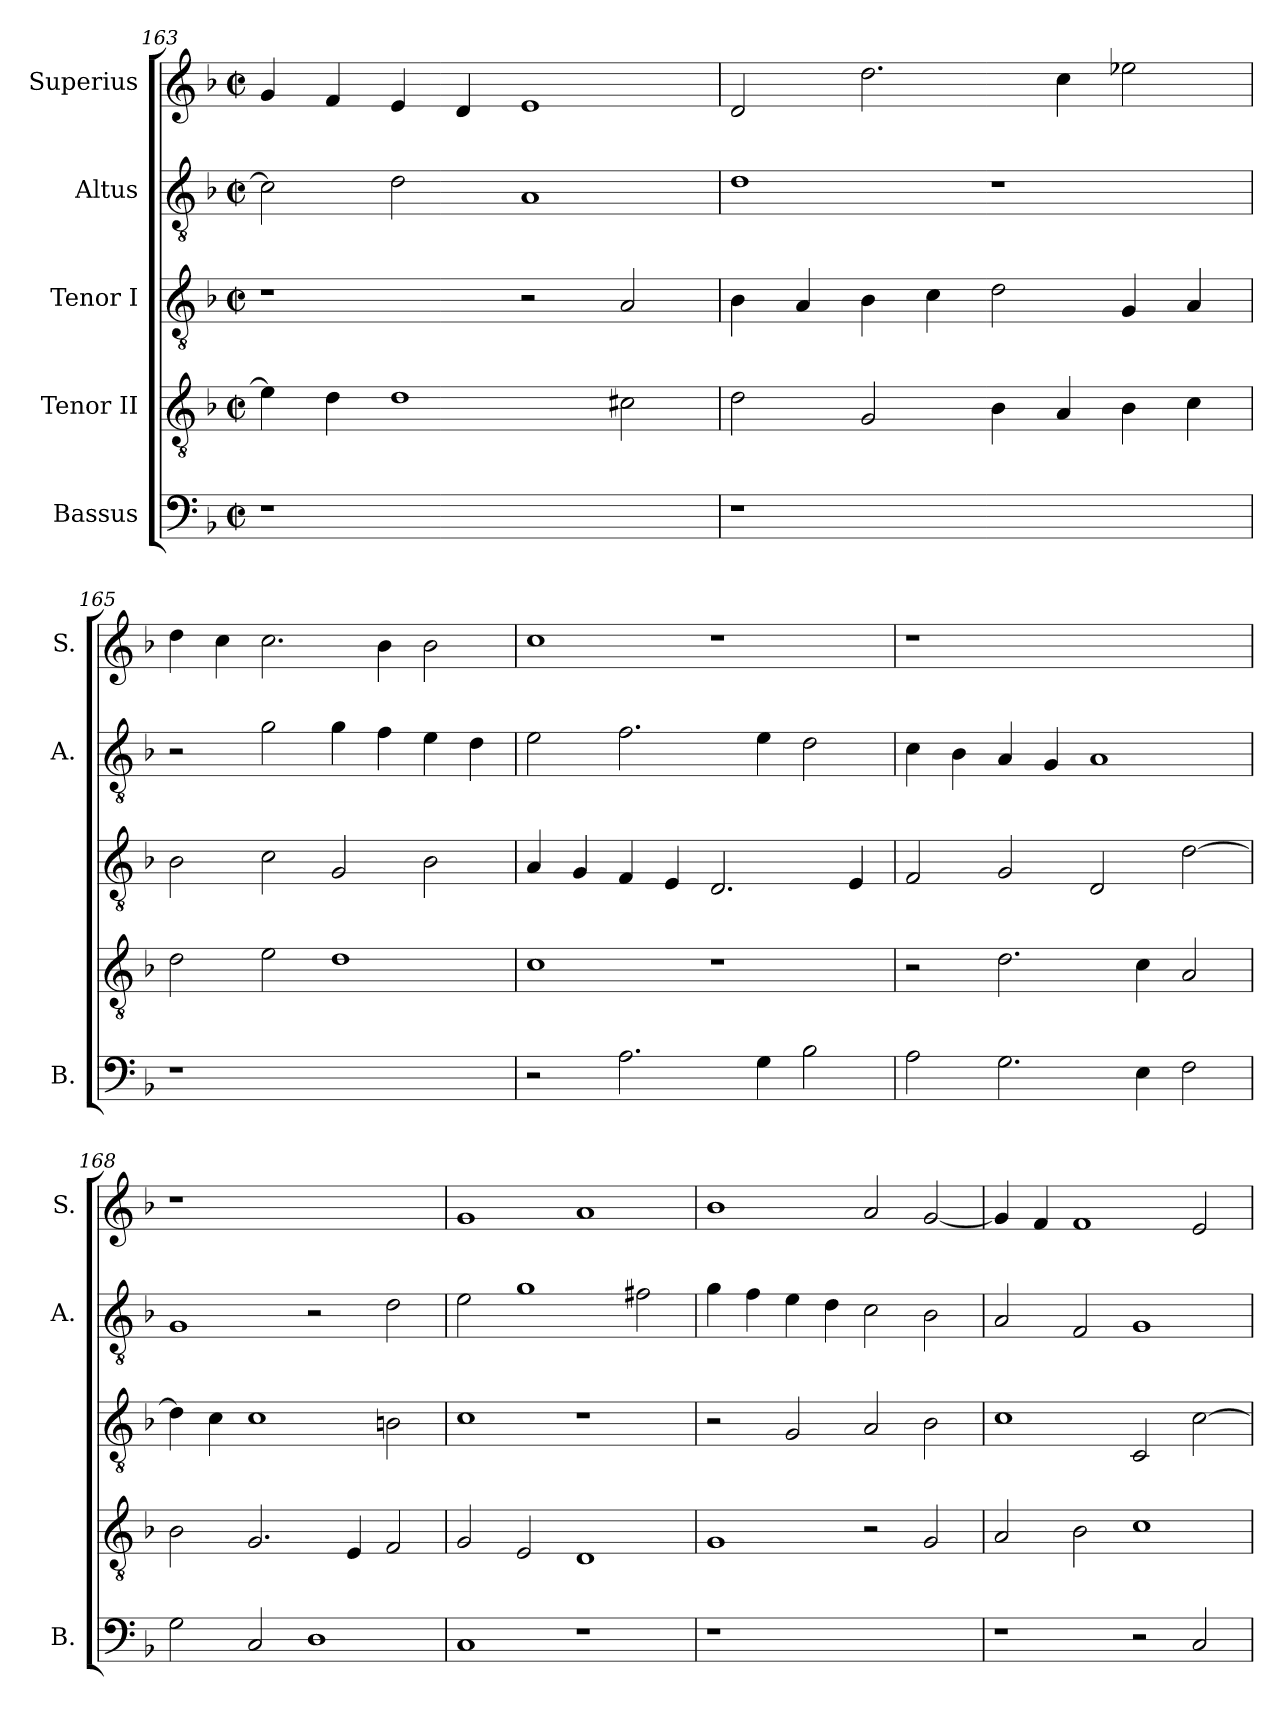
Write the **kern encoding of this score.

**kern	**kern	**kern	**kern	**kern
*part5	*part4	*part3	*part2	*part1
*staff5	*staff4	*staff3	*staff2	*staff1
*I"Bassus	*I"Tenor II	*I"Tenor I	*I"Altus	*I"Superius
*I'B.	*	*	*I'A.	*I'S.
*clefF4	*clefGv2	*clefGv2	*clefGv2	*clefG2
*	*ITrd7c12	*ITrd7c12	*ITrd7c12	*
*k[b-]	*k[b-]	*k[b-]	*k[b-]	*k[b-]
*F:	*F:	*F:	*F:	*F:
*M2/2	*M2/2	*M2/2	*M2/2	*M2/2
*met(c|)	*met(c|)	*met(c|)	*met(c|)	*met(c|)
=163	=163	=163	=163	=163
!LO:N:vis=1	!	!	!	!
1r	4Ei\]	1r	2Ci\]	4gi/
.	4Di\	.	.	4fi/
.	1Di	.	2Di\	4ei/
.	.	.	.	4di/
1ryy	.	2r	1AAi	1ei
.	2C#Xi\	2AAi/	.	.
!!LO:PB:g=z
=164	=164	=164	=164	=164
!LO:N:vis=1	!	!	!	!
1r	2Di\	4BB-i\	1Di	2di/
.	.	4AAi/	.	.
.	2GGi/	4BB-i\	.	2.ddi\
.	.	4Ci\	.	.
1ryy	4BB-i\	2Di\	1r	.
.	4AAi/	.	.	4cci\
.	4BB-i\	4GGi/	.	2ee-Xi\
.	4Ci\	4AAi/	.	.
=165	=165	=165	=165	=165
!LO:N:vis=1	!	!	!	!
1r	2Di\	2BB-i\	2r	4ddi\
.	.	.	.	4cci\
.	2Ei\	2Ci\	2Gi\	2.cci\
1ryy	1Di	2GGi/	4Gi\	.
.	.	.	4Fi\	4b-i\
.	.	2BB-i\	4Ei\	2b-i\
.	.	.	4Di\	.
=166	=166	=166	=166	=166
2r	1Ci	4AAi/	2Ei\	1cci
.	.	4GGi/	.	.
2.Ai\	.	4FFi/	2.Fi\	.
.	.	4EEi/	.	.
.	1r	2.DDi/	.	1r
4Gi\	.	.	4Ei\	.
2B-i\	.	.	2Di\	.
.	.	4EEi/	.	.
=167	=167	=167	=167	=167
!	!	!	!	!LO:N:vis=1
2Ai\	2r	2FFi/	4Ci\	1r
.	.	.	4BB-i\	.
2.Gi\	2.Di\	2GGi/	4AAi/	.
.	.	.	4GGi/	.
.	.	2DDi/	1AAi	1ryy
4Ei\	4Ci\	.	.	.
2Fi\	2AAi/	[>2Di\	.	.
!!LO:LB:g=z
=168	=168	=168	=168	=168
!	!	!	!	!LO:N:vis=1
2Gi\	2BB-i\	4Di\]	1GGi	1r
.	.	4Ci\	.	.
2Ci/	2.GGi/	1Ci	.	.
1Di	.	.	2r	1ryy
.	4EEi/	.	.	.
.	2FFi/	2BBni\	2Di\	.
=169	=169	=169	=169	=169
1Ci	2GGi/	1Ci	2Ei\	1gi
.	2EEi/	.	1Gi	.
1r	1DDi	1r	.	1ai
.	.	.	2F#Xi\	.
=170	=170	=170	=170	=170
!LO:N:vis=1	!	!	!	!
1r	1GGi	2r	4Gi\	1b-i
.	.	.	4Fi\	.
.	.	2GGi/	4Ei\	.
.	.	.	4Di\	.
1ryy	2r	2AAi/	2Ci\	2ai/
.	2GGi/	2BB-i\	2BB-i\	[<2gi/
=171	=171	=171	=171	=171
1r	2AAi/	1Ci	2AAi/	4gi/]
.	.	.	.	4fi/
.	2BB-i\	.	2FFi/	1fi
2r	1Ci	2CCi/	1GGi	.
2Ci/	.	[>2Ci\	.	2ei/
=	=	=	=	=
*-	*-	*-	*-	*-
